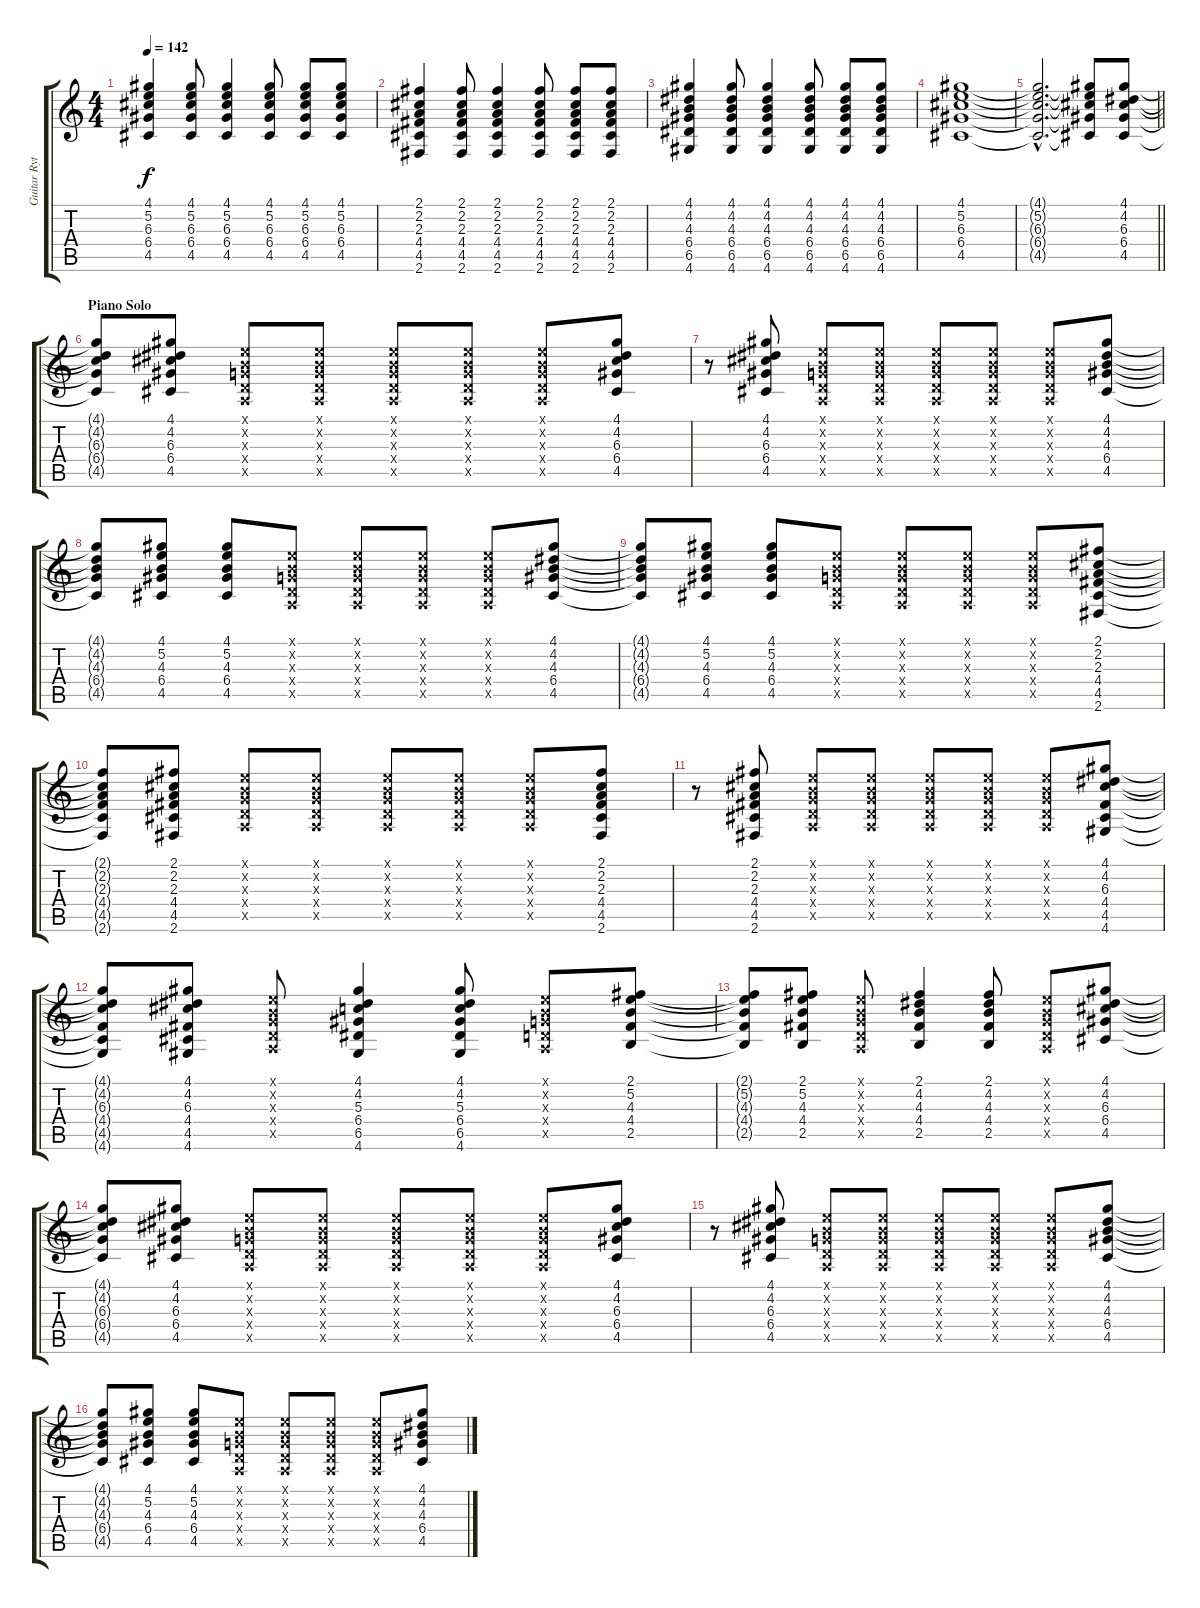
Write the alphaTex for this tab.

\track ("Guitar Rythm" "Guitar Ryt") {instrument electricguitarclean}
\staff {score tabs}
\tuning (E4 B3 G3 D3 A2 E2) {hide}
\ts (4 4)
\tempo 142
\clef g2
\ks c
(4.1 5.2 6.3 6.4 4.5).4{dy f} (4.1 5.2 6.3 6.4 4.5).8 (4.1 5.2 6.3 6.4 4.5).4 (4.1 5.2 6.3 6.4 4.5).8 (4.1 5.2 6.3 6.4 4.5).8 (4.1 5.2 6.3 6.4 4.5).8 |
(2.1 2.2 2.3 4.4 4.5 2.6).4 (2.1 2.2 2.3 4.4 4.5 2.6).8 (2.1 2.2 2.3 4.4 4.5 2.6).4 (2.1 2.2 2.3 4.4 4.5 2.6).8 (2.1 2.2 2.3 4.4 4.5 2.6).8 (2.1 2.2 2.3 4.4 4.5 2.6).8 |
(4.1 4.2 4.3 6.4 6.5 4.6).4 (4.1 4.2 4.3 6.4 6.5 4.6).8 (4.1 4.2 4.3 6.4 6.5 4.6).4 (4.1 4.2 4.3 6.4 6.5 4.6).8 (4.1 4.2 4.3 6.4 6.5 4.6).8 (4.1 4.2 4.3 6.4 6.5 4.6).8 |
(4.1 5.2 6.3 6.4 4.5).1 |
\barLineRight lightlight
(4.1{hac t} 5.2{hac t} 6.3{hac t} 6.4{hac t} 4.5{hac t}).2{d} (4.1{t} 5.2{t} 6.3{t} 6.4{t} 4.5{t}).8 (4.1 4.2 6.3 6.4 4.5).8 |
\section ("" "Piano Solo")
(4.1{t} 4.2{t} 6.3{t} 6.4{t} 4.5{t}).8 (4.1 4.2 6.3 6.4 4.5).8 (0.1{x} 0.2{x} 0.3{x} 0.4{x} 0.5{x}).8 (0.1{x} 0.2{x} 0.3{x} 0.4{x} 0.5{x}).8 (0.1{x} 0.2{x} 0.3{x} 0.4{x} 0.5{x}).8 (0.1{x} 0.2{x} 0.3{x} 0.4{x} 0.5{x}).8 (0.1{x} 0.2{x} 0.3{x} 0.4{x} 0.5{x}).8 (4.1 4.2 6.3 6.4 4.5).8 |
r.8 (4.1 4.2 6.3 6.4 4.5).8 (0.1{x} 0.2{x} 0.3{x} 0.4{x} 0.5{x}).8 (0.1{x} 0.2{x} 0.3{x} 0.4{x} 0.5{x}).8 (0.1{x} 0.2{x} 0.3{x} 0.4{x} 0.5{x}).8 (0.1{x} 0.2{x} 0.3{x} 0.4{x} 0.5{x}).8 (0.1{x} 0.2{x} 0.3{x} 0.4{x} 0.5{x}).8 (4.1 4.2 4.3 6.4 4.5).8 |
(4.1{t} 4.2{t} 4.3{t} 6.4{t} 4.5{t}).8 (4.1 5.2 4.3 6.4 4.5).8 (4.1 5.2 4.3 6.4 4.5).8 (0.1{x} 0.2{x} 0.3{x} 0.4{x} 0.5{x}).8 (0.1{x} 0.2{x} 0.3{x} 0.4{x} 0.5{x}).8 (0.1{x} 0.2{x} 0.3{x} 0.4{x} 0.5{x}).8 (0.1{x} 0.2{x} 0.3{x} 0.4{x} 0.5{x}).8 (4.1 4.2 4.3 6.4 4.5).8 |
(4.1{t} 4.2{t} 4.3{t} 6.4{t} 4.5{t}).8 (4.1 5.2 4.3 6.4 4.5).8 (4.1 5.2 4.3 6.4 4.5).8 (0.1{x} 0.2{x} 0.3{x} 0.4{x} 0.5{x}).8 (0.1{x} 0.2{x} 0.3{x} 0.4{x} 0.5{x}).8 (0.1{x} 0.2{x} 0.3{x} 0.4{x} 0.5{x}).8 (0.1{x} 0.2{x} 0.3{x} 0.4{x} 0.5{x}).8 (2.1 2.2 2.3 4.4 4.5 2.6).8 |
(2.1{t} 2.2{t} 2.3{t} 4.4{t} 4.5{t} 2.6{t}).8 (2.1 2.2 2.3 4.4 4.5 2.6).8 (0.1{x} 0.2{x} 0.3{x} 0.4{x} 0.5{x}).8 (0.1{x} 0.2{x} 0.3{x} 0.4{x} 0.5{x}).8 (0.1{x} 0.2{x} 0.3{x} 0.4{x} 0.5{x}).8 (0.1{x} 0.2{x} 0.3{x} 0.4{x} 0.5{x}).8 (0.1{x} 0.2{x} 0.3{x} 0.4{x} 0.5{x}).8 (2.1 2.2 2.3 4.4 4.5 2.6).8 |
r.8 (2.1 2.2 2.3 4.4 4.5 2.6).8 (0.1{x} 0.2{x} 0.3{x} 0.4{x} 0.5{x}).8 (0.1{x} 0.2{x} 0.3{x} 0.4{x} 0.5{x}).8 (0.1{x} 0.2{x} 0.3{x} 0.4{x} 0.5{x}).8 (0.1{x} 0.2{x} 0.3{x} 0.4{x} 0.5{x}).8 (0.1{x} 0.2{x} 0.3{x} 0.4{x} 0.5{x}).8 (4.1 4.2 6.3 4.4 4.5 4.6).8 |
(4.1{t} 4.2{t} 6.3{t} 4.4{t} 4.5{t} 4.6{t}).8 (4.1 4.2 6.3 4.4 4.5 4.6).8 (0.1{x} 0.2{x} 0.3{x} 0.4{x} 0.5{x}).8 (4.1 4.2 5.3 6.4 6.5 4.6).4 (4.1 4.2 5.3 6.4 6.5 4.6).8 (0.1{x} 0.2{x} 0.3{x} 0.4{x} 0.5{x}).8 (2.1 5.2 4.3 4.4 2.5).8 |
(2.1{t} 5.2{t} 4.3{t} 4.4{t} 2.5{t}).8 (2.1 5.2 4.3 4.4 2.5).8 (0.1{x} 0.2{x} 0.3{x} 0.4{x} 0.5{x}).8 (2.1 4.2 4.3 4.4 2.5).4 (2.1 4.2 4.3 4.4 2.5).8 (0.1{x} 0.2{x} 0.3{x} 0.4{x} 0.5{x}).8 (4.1 4.2 6.3 6.4 4.5).8 |
(4.1{t} 4.2{t} 6.3{t} 6.4{t} 4.5{t}).8 (4.1 4.2 6.3 6.4 4.5).8 (0.1{x} 0.2{x} 0.3{x} 0.4{x} 0.5{x}).8 (0.1{x} 0.2{x} 0.3{x} 0.4{x} 0.5{x}).8 (0.1{x} 0.2{x} 0.3{x} 0.4{x} 0.5{x}).8 (0.1{x} 0.2{x} 0.3{x} 0.4{x} 0.5{x}).8 (0.1{x} 0.2{x} 0.3{x} 0.4{x} 0.5{x}).8 (4.1 4.2 6.3 6.4 4.5).8 |
r.8 (4.1 4.2 6.3 6.4 4.5).8 (0.1{x} 0.2{x} 0.3{x} 0.4{x} 0.5{x}).8 (0.1{x} 0.2{x} 0.3{x} 0.4{x} 0.5{x}).8 (0.1{x} 0.2{x} 0.3{x} 0.4{x} 0.5{x}).8 (0.1{x} 0.2{x} 0.3{x} 0.4{x} 0.5{x}).8 (0.1{x} 0.2{x} 0.3{x} 0.4{x} 0.5{x}).8 (4.1 4.2 4.3 6.4 4.5).8 |
(4.1{t} 4.2{t} 4.3{t} 6.4{t} 4.5{t}).8 (4.1 5.2 4.3 6.4 4.5).8 (4.1 5.2 4.3 6.4 4.5).8 (0.1{x} 0.2{x} 0.3{x} 0.4{x} 0.5{x}).8 (0.1{x} 0.2{x} 0.3{x} 0.4{x} 0.5{x}).8 (0.1{x} 0.2{x} 0.3{x} 0.4{x} 0.5{x}).8 (0.1{x} 0.2{x} 0.3{x} 0.4{x} 0.5{x}).8 (4.1 4.2 4.3 6.4 4.5).8
